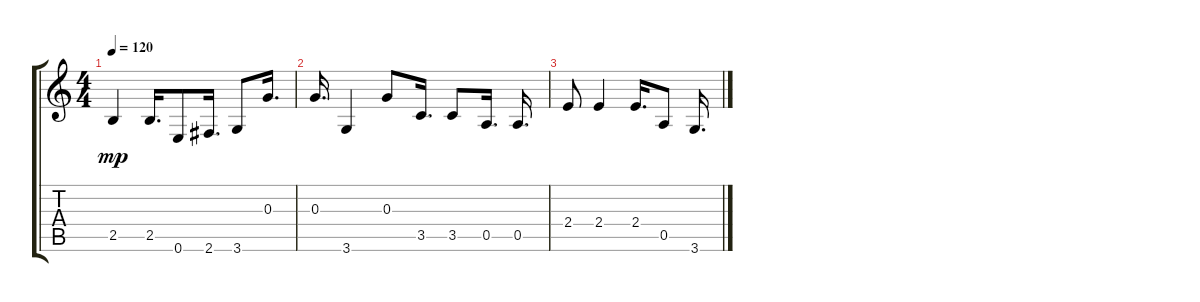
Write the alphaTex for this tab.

\track "" {instrument electricbasspick}
\staff {score tabs}
\tuning (E4 B3 G3 D3 A2 E2) {hide}
\ts (4 4)
\tempo 120
\clef g2
\ks c
2.5.4{dy mp} 2.5.16{d} 0.6.8 2.6.16{d} 3.6.8 0.3.16{d} |
0.3.16{d} 3.6.4 0.3.8 3.5.16{d} 3.5.8 0.5.16{d} 0.5.16{d} |
2.4.8 2.4.4 2.4.16{d} 0.5.8 3.6.16{d}
